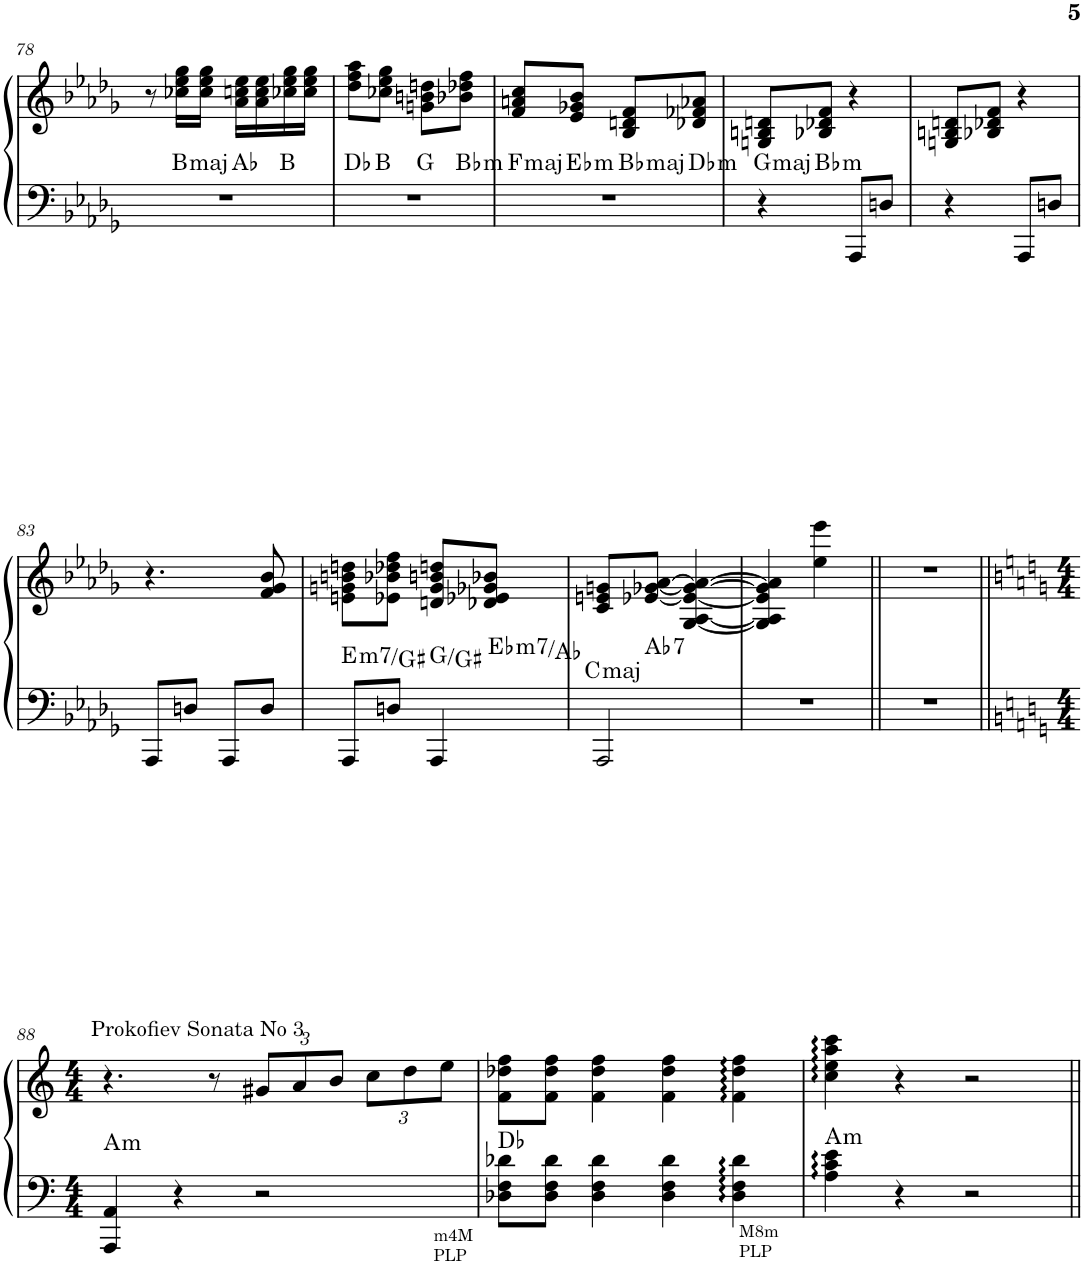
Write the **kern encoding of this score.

**kern	**kern	**harte
*part1	*part1	*part1
*staff2	*staff1	*
*I"Piano	*	*
*I'Pno.	*	*
!!LO:PB:g=z
*clefF4	*clefG2	*
*k[b-e-a-d-g-]	*k[b-e-a-d-g-]	*
*M2/4	*M2/4	*
=78	=78	=78
2r	8r	.
!	!	!LO:H:kt=maj
.	16cc-X\ 16ee-\ 16gg-\LL	B:maj
.	16cc-\ 16ee-\ 16gg-\JJ	.
.	16a-\ 16ccn\ 16ee-\LL	Ab:maj
.	16a-\ 16cc\ 16ee-\	.
.	16cc-X\ 16ee-\ 16gg-\	B:maj
.	16cc-\ 16ee-\ 16gg-\JJ	.
=79	=79	=79
2r	8dd-\ 8ff\ 8aa-\L	Db:maj
.	8cc-X\ 8ee-\ 8gg-\J	B:maj
.	8gn\ 8bn\ 8ddn\L	G:maj
!	!	!LO:H:kt=m
.	8b-X\ 8dd-X\ 8ff\J	Bb:min
=80	=80	=80
!	!	!LO:H:kt=maj
2r	8f/ 8an/ 8cc/L	F:maj
!	!	!LO:H:kt=m
.	8e-/ 8g-X/ 8b-/J	Eb:min
!	!	!LO:H:kt=maj
.	8B-/ 8dn/ 8f/L	Bb:maj
!	!	!LO:H:kt=m
.	8d-X/ 8f-X/ 8a-X/J	Db:min
=81	=81	=81
!	!	!LO:H:kt=maj
4r	8Gn/ 8Bn/ 8dn/L	G:maj
!	!	!LO:H:kt=m
.	8B-X/ 8d-X/ 8f/J	Bb:min
8AAA-/L	4r	.
8Dn/J	.	.
=82	=82	=82
4r	8Gn/ 8Bn/ 8dn/L	.
.	8B-X/ 8d-X/ 8f/J	.
8AAA-/L	4r	.
8Dn/J	.	.
!!LO:LB:g=z
=83	=83	=83
8AAA-/L	4.r	.
8Dn/J	.	.
8AAA-/L	.	.
8D/J	8f/ 8g-/ 8b-/	.
=84	=84	=84
!	!	!LO:H:kt=m7
8AAA-/L	8en\ 8gn\ 8bn\ 8ddn\L	E:min7/3
8Dn/J	8e-X\ 8b-X\ 8dd-X\ 8ff\J	.
4AAA-/	8dn/ 8g/ 8bn/ 8ddn/L	G:maj/#1
!	!	!LO:H:kt=m7
.	8d-X/ 8e-X/ 8g-X/ 8b-X/J	Eb:min7/4
=85	=85	=85
!	!	!LO:H:kt=maj
2AAA-/	8c/ 8en/ 8gn/L	C:maj
!	!	!LO:H:kt=7
.	[8e-X/ [8g-X/ [8a-/J	Ab:7
.	[4G-/ [4A-/ 4e-/_ 4g-/_ 4a-/_	.
=86	=86	=86
2r	4G-/] 4A-/] 4e-/] 4g-/] 4a-/]	.
.	4ee-\ 4eee-\	.
=87||	=87||	=87||
2r	2r	.
!!LO:LB:g=z
=88||	=88||	=88||
*k[]	*k[]	*
*M4/4	*M4/4	*
!	!LO:TX:a:t=Prokofiev Sonata No 3	!LO:H:kt=m
4AAA/ 4AA/	4.r	A:min
4r	.	.
.	8r	.
*	*Xbrackettup	*
2r	12g#X/L	.
.	12a/	.
.	12b/J	.
.	12cc\L	.
.	12dd\	.
.	12ee\J	.
=89	=89	=89
!LO:TX:b:t=m4M	!	!
!LO:TX:b:t=PLP	!	!
8D-X\ 8F\ 8d-X\L	8f\ 8dd-X\ 8ff\L	Db:maj
8D-\ 8F\ 8d-\J	8f\ 8dd-\ 8ff\J	.
4D-\ 4F\ 4d-\	4f\ 4dd-\ 4ff\	.
4D-\ 4F\ 4d-\	4f\ 4dd-\ 4ff\	.
!LO:TX:b:t=M8m	!	!
!LO:TX:b:t=PLP	!	!
4D-\ 4F\ 4d-\	4f\ 4dd-\ 4ff\	.
=90	=90	=90
!	!	!LO:H:kt=m
4A\ 4c\ 4e\	4cc\ 4ee\ 4aa\ 4ccc\	A:min
4r	4r	.
2r	2r	.
=||	=||	=||
*-	*-	*-
